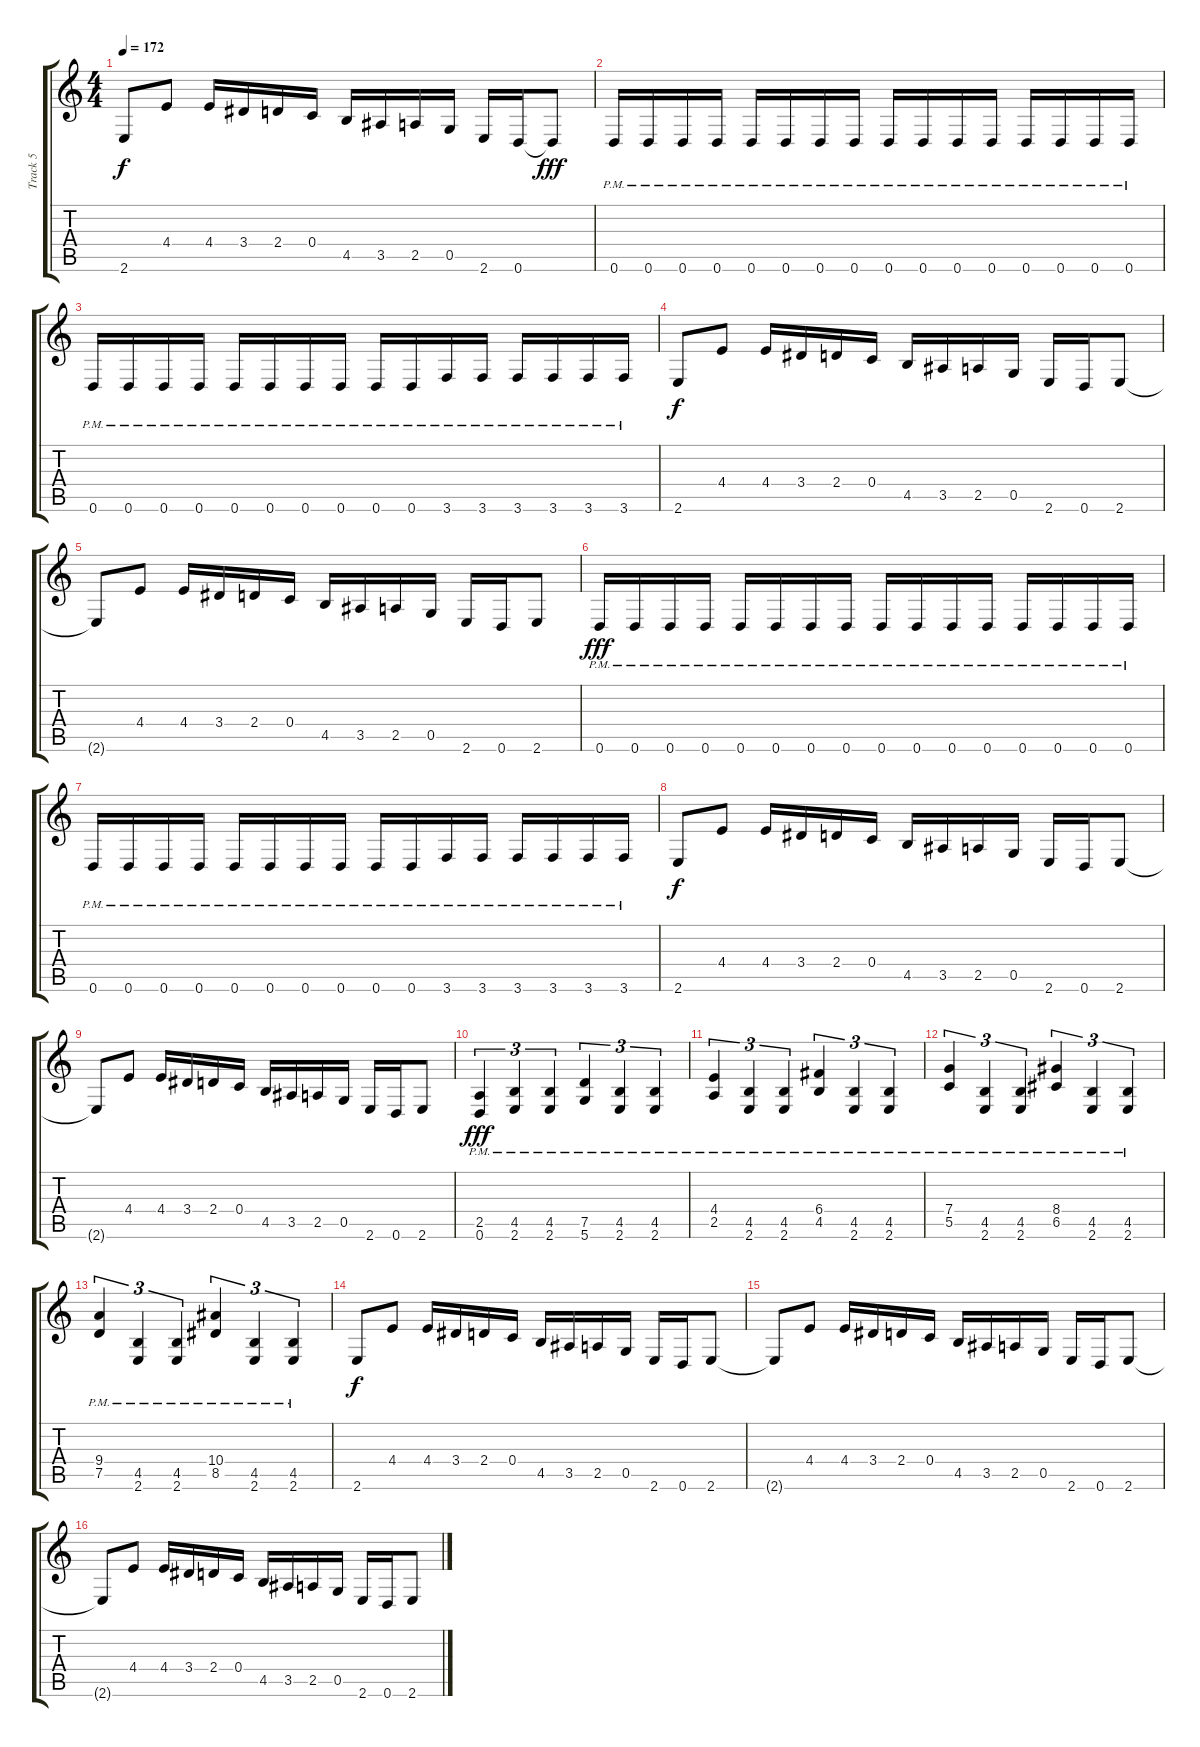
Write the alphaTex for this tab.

\track ("Track 5" "Track 5") {instrument overdrivenguitar}
\staff {score tabs}
\tuning (D4 A3 F3 C3 G2 D2) {hide}
\ts (4 4)
\tempo 172
\clef g2
\ks c
2.6{t}.8{dy f} 4.4.8 4.4.16 3.4.16 2.4.16 0.4.16 4.5.16 3.5.16 2.5.16 0.5.16 2.6.16 0.6.16 0.6{t}.8{dy fff} |
0.6{pm}.16 0.6{pm}.16 0.6{pm}.16 0.6{pm}.16 0.6{pm}.16 0.6{pm}.16 0.6{pm}.16 0.6{pm}.16 0.6{pm}.16 0.6{pm}.16 0.6{pm}.16 0.6{pm}.16 0.6{pm}.16 0.6{pm}.16 0.6{pm}.16 0.6{pm}.16 |
0.6{pm}.16 0.6{pm}.16 0.6{pm}.16 0.6{pm}.16 0.6{pm}.16 0.6{pm}.16 0.6{pm}.16 0.6{pm}.16 0.6{pm}.16 0.6{pm}.16 3.6{pm}.16 3.6{pm}.16 3.6{pm}.16 3.6{pm}.16 3.6{pm}.16 3.6{pm}.16 |
2.6.8{dy f} 4.4.8 4.4.16 3.4.16 2.4.16 0.4.16 4.5.16 3.5.16 2.5.16 0.5.16 2.6.16 0.6.16 2.6.8 |
2.6{t}.8 4.4.8 4.4.16 3.4.16 2.4.16 0.4.16 4.5.16 3.5.16 2.5.16 0.5.16 2.6.16 0.6.16 2.6.8 |
0.6{pm}.16{dy fff} 0.6{pm}.16 0.6{pm}.16 0.6{pm}.16 0.6{pm}.16 0.6{pm}.16 0.6{pm}.16 0.6{pm}.16 0.6{pm}.16 0.6{pm}.16 0.6{pm}.16 0.6{pm}.16 0.6{pm}.16 0.6{pm}.16 0.6{pm}.16 0.6{pm}.16 |
0.6{pm}.16 0.6{pm}.16 0.6{pm}.16 0.6{pm}.16 0.6{pm}.16 0.6{pm}.16 0.6{pm}.16 0.6{pm}.16 0.6{pm}.16 0.6{pm}.16 3.6{pm}.16 3.6{pm}.16 3.6{pm}.16 3.6{pm}.16 3.6{pm}.16 3.6{pm}.16 |
2.6.8{dy f} 4.4.8 4.4.16 3.4.16 2.4.16 0.4.16 4.5.16 3.5.16 2.5.16 0.5.16 2.6.16 0.6.16 2.6.8 |
2.6{t}.8 4.4.8 4.4.16 3.4.16 2.4.16 0.4.16 4.5.16 3.5.16 2.5.16 0.5.16 2.6.16 0.6.16 2.6.8 |
(2.5{pm} 0.6).4{tu (3 2) dy fff} (4.5{pm} 2.6).4{tu (3 2)} (4.5{pm} 2.6).4{tu (3 2)} (7.5{pm} 5.6).4{tu (3 2)} (4.5{pm} 2.6).4{tu (3 2)} (4.5{pm} 2.6).4{tu (3 2)} |
(4.4{pm} 2.5).4{tu (3 2)} (4.5{pm} 2.6).4{tu (3 2)} (4.5{pm} 2.6).4{tu (3 2)} (6.4{pm} 4.5).4{tu (3 2)} (4.5{pm} 2.6).4{tu (3 2)} (4.5{pm} 2.6).4{tu (3 2)} |
(7.4{pm} 5.5).4{tu (3 2)} (4.5{pm} 2.6).4{tu (3 2)} (4.5{pm} 2.6).4{tu (3 2)} (8.4{pm} 6.5).4{tu (3 2)} (4.5{pm} 2.6).4{tu (3 2)} (4.5{pm} 2.6).4{tu (3 2)} |
(9.4{pm} 7.5).4{tu (3 2)} (4.5{pm} 2.6).4{tu (3 2)} (4.5{pm} 2.6).4{tu (3 2)} (10.4{pm} 8.5).4{tu (3 2)} (4.5{pm} 2.6).4{tu (3 2)} (4.5{pm} 2.6).4{tu (3 2)} |
2.6.8{dy f} 4.4.8 4.4.16 3.4.16 2.4.16 0.4.16 4.5.16 3.5.16 2.5.16 0.5.16 2.6.16 0.6.16 2.6.8 |
2.6{t}.8 4.4.8 4.4.16 3.4.16 2.4.16 0.4.16 4.5.16 3.5.16 2.5.16 0.5.16 2.6.16 0.6.16 2.6.8 |
2.6{t}.8 4.4.8 4.4.16 3.4.16 2.4.16 0.4.16 4.5.16 3.5.16 2.5.16 0.5.16 2.6.16 0.6.16 2.6.8
